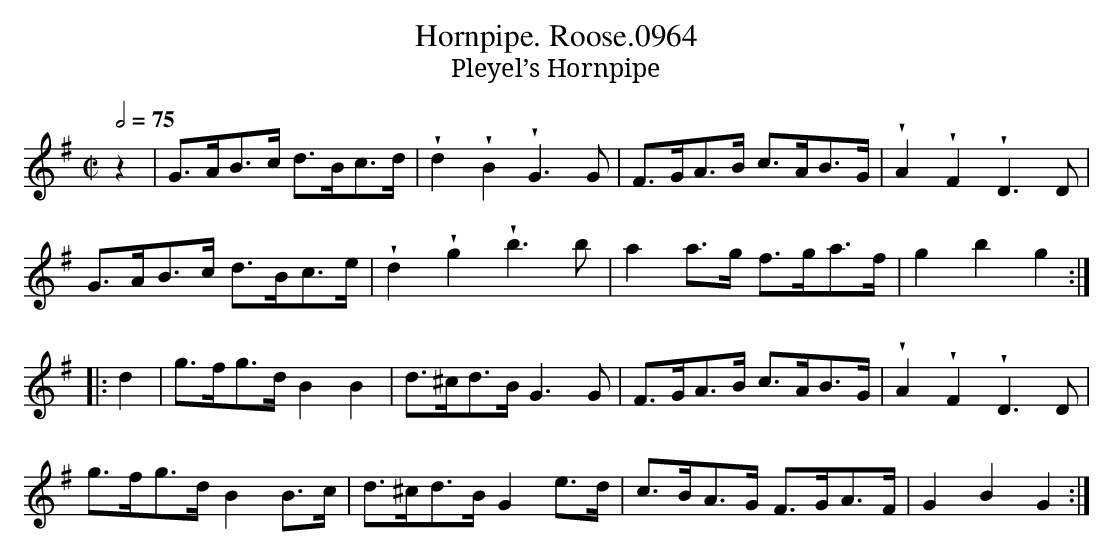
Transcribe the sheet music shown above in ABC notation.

X:1
T:Hornpipe. Roose.0964
T:Pleyel’s Hornpipe
M:C|
L:1/8
Q:2/4=75
K:G
z2 | G>AB>c d>Bc>d | !wedge!d2 !wedge!B2 !wedge!G3G | F>GA>B c>AB>G | !wedge!A2!wedge!F2!wedge!D3D |
G>AB>c d>Bc>e | !wedge!d2!wedge!g2!wedge!b3b | a2a>g f>ga>f | g2b2g2 :|
|: d2 | g>fg>d B2B2 | d>^cd>B G3G | F>GA>B c>AB>G | !wedge!A2!wedge!F2!wedge!D3D |
g>fg>d B2B>c | d>^cd>B G2e>d | c>BA>G F>GA>F | G2B2G2 :|
